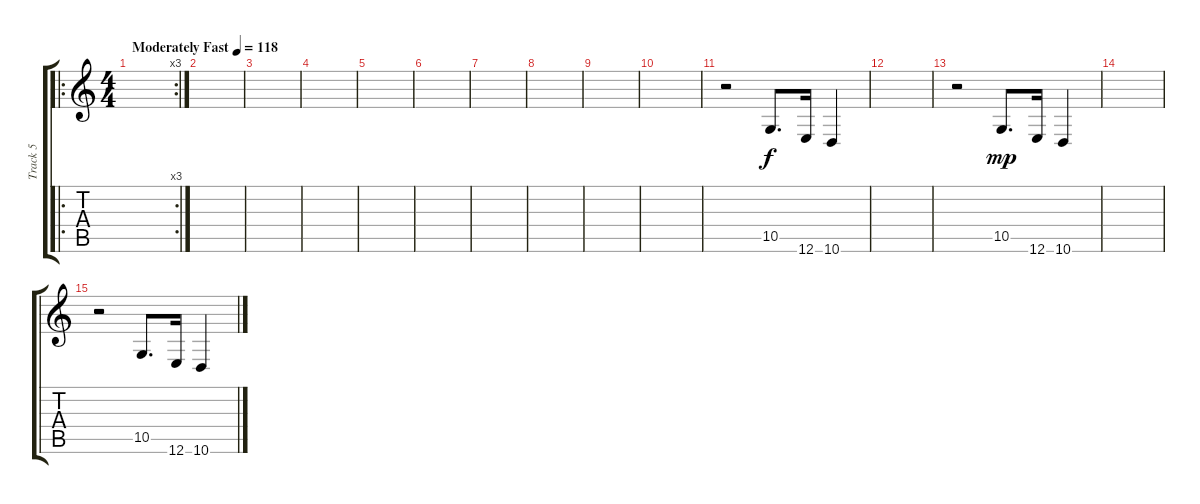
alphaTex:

\track ("Track 5" "Track 5") {instrument voiceoohs}
\staff {score tabs}
\tuning (E4 B3 G3 D3 A2 E2) {hide}
\ro
\rc 3
\ts (4 4)
\tempo (118 "Moderately Fast")
\clef g2
\ks c
|
|
|
|
|
|
|
|
|
|
r.2 10.5.8{d} 12.6.16 10.6.4 |
|
r.2 10.5.8{d dy mp} 12.6.16 10.6.4 |
|
r.2 10.5.8{d} 12.6.16 10.6.4
